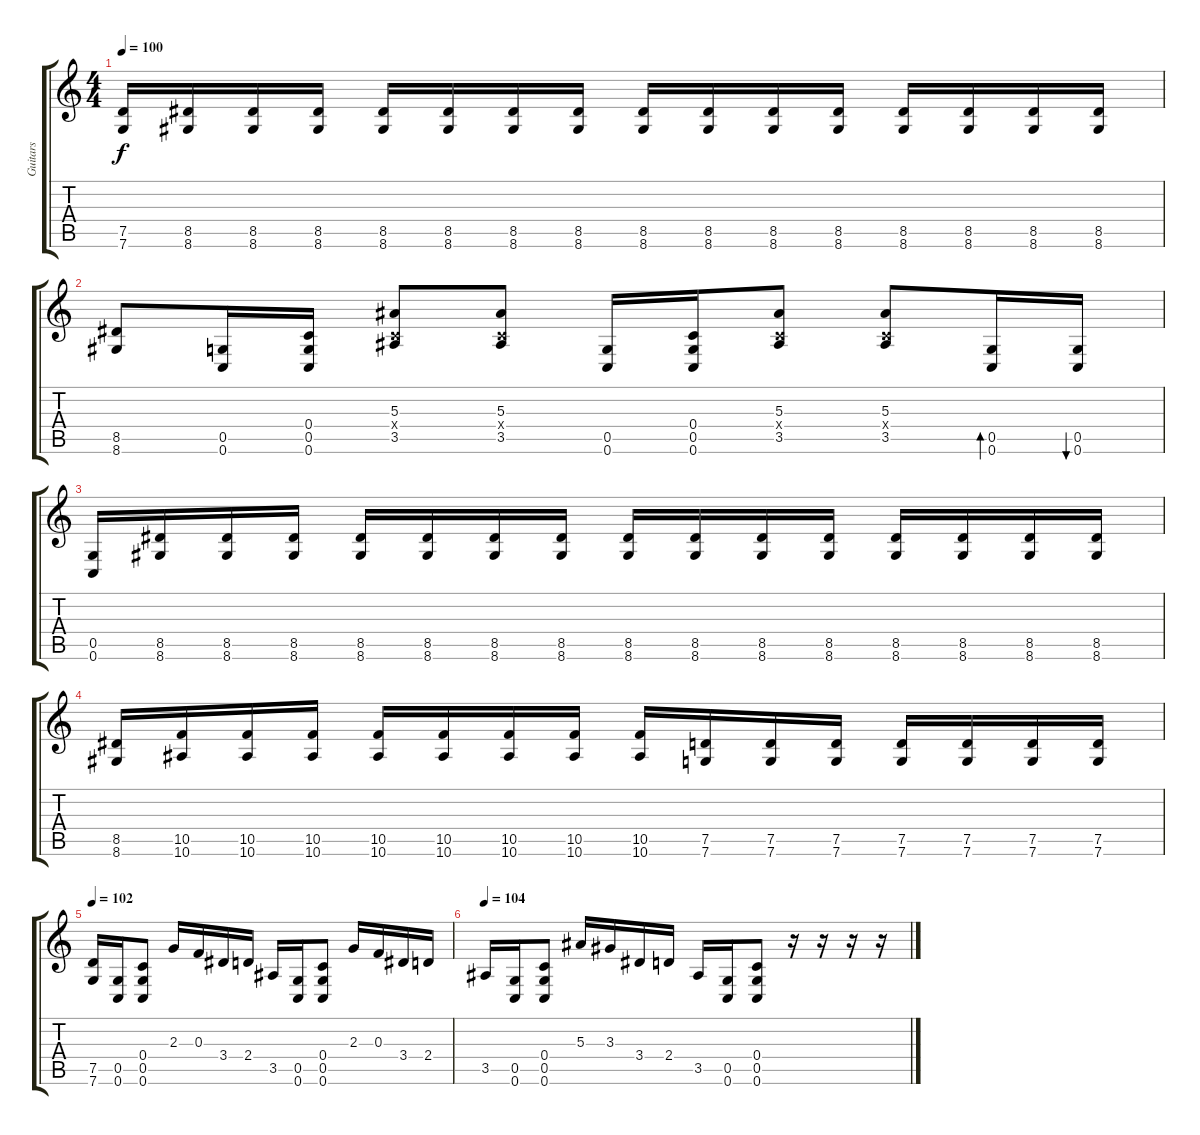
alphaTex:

\track ("Guitars" "Guitars") {instrument distortionguitar}
\staff {score tabs}
\tuning (D4 A3 F3 C3 G2 C2) {hide}
\ts (4 4)
\tempo 100
\clef g2
\ks c
(7.5 7.6).16{dy f} (8.5 8.6).16 (8.5 8.6).16 (8.5 8.6).16 (8.5 8.6).16 (8.5 8.6).16 (8.5 8.6).16 (8.5 8.6).16 (8.5 8.6).16 (8.5 8.6).16 (8.5 8.6).16 (8.5 8.6).16 (8.5 8.6).16 (8.5 8.6).16 (8.5 8.6).16 (8.5 8.6).16 |
(8.5 8.6).8 (0.5 0.6).16 (0.4 0.5 0.6).16 (5.3 0.4{x} 3.5).8 (5.3 0.4{x} 3.5).8 (0.5 0.6).16 (0.4 0.5 0.6).16 (5.3 0.4{x} 3.5).8 (5.3 0.4{x} 3.5).8 (0.5 0.6).16{bd 120} (0.5 0.6).16{bu 480} |
(0.5 0.6).16 (8.5 8.6).16 (8.5 8.6).16 (8.5 8.6).16 (8.5 8.6).16 (8.5 8.6).16 (8.5 8.6).16 (8.5 8.6).16 (8.5 8.6).16 (8.5 8.6).16 (8.5 8.6).16 (8.5 8.6).16 (8.5 8.6).16 (8.5 8.6).16 (8.5 8.6).16 (8.5 8.6).16 |
(8.5 8.6).16 (10.5 10.6).16 (10.5 10.6).16 (10.5 10.6).16 (10.5 10.6).16 (10.5 10.6).16 (10.5 10.6).16 (10.5 10.6).16 (10.5 10.6).16 (7.5 7.6).16 (7.5 7.6).16 (7.5 7.6).16 (7.5 7.6).16 (7.5 7.6).16 (7.5 7.6).16 (7.5 7.6).16 |
\tempo 102
(7.5 7.6).16 (0.5 0.6).16 (0.4 0.5 0.6).8 2.3.16 0.3.16 3.4.16 2.4.16 3.5.16 (0.5 0.6).16 (0.4 0.5 0.6).8 2.3.16 0.3.16 3.4.16 2.4.16 |
\tempo 104
3.5.16 (0.5 0.6).16 (0.4 0.5 0.6).8 5.3.16 3.3.16 3.4.16 2.4.16 3.5.16 (0.5 0.6).16 (0.4 0.5 0.6).8 r.16 r.16 r.16 r.16
